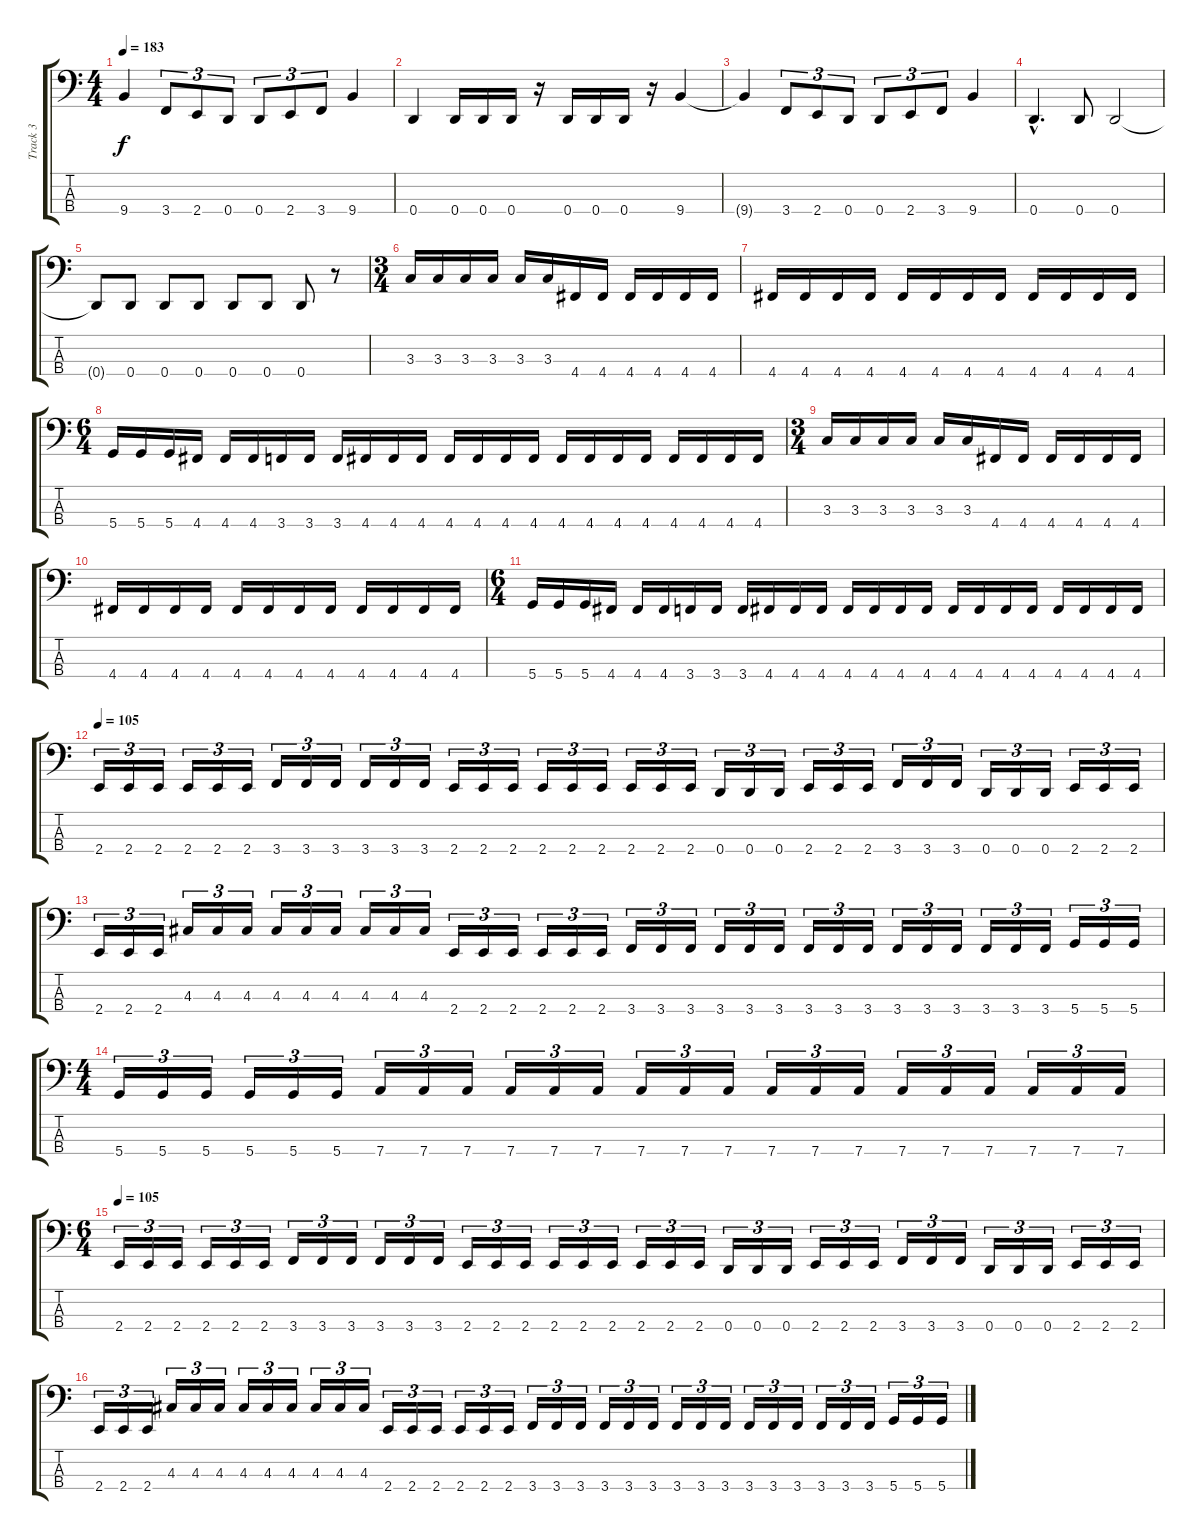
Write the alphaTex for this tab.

\track ("Track 3" "Track 3") {instrument electricbassfinger}
\staff {score tabs}
\tuning (G2 D2 A1 D1) {hide}
\ts (4 4)
\tempo 183
\clef f4
\ks c
9.4{t}.4{dy f} 3.4.8{tu (3 2)} 2.4.8{tu (3 2)} 0.4.8{tu (3 2)} 0.4.8{tu (3 2)} 2.4.8{tu (3 2)} 3.4.8{tu (3 2)} 9.4.4 |
0.4.4 0.4.16 0.4.16 0.4.16 r.16 0.4.16 0.4.16 0.4.16 r.16 9.4.4 |
9.4{t}.4 3.4.8{tu (3 2)} 2.4.8{tu (3 2)} 0.4.8{tu (3 2)} 0.4.8{tu (3 2)} 2.4.8{tu (3 2)} 3.4.8{tu (3 2)} 9.4.4 |
0.4{hac}.4{d} 0.4.8 0.4.2 |
0.4{t}.8 0.4.8 0.4.8 0.4.8 0.4.8 0.4.8 0.4.8 r.8 |
\ts (3 4)
3.3.16 3.3.16 3.3.16 3.3.16 3.3.16 3.3.16 4.4.16 4.4.16 4.4.16 4.4.16 4.4.16 4.4.16 |
4.4.16 4.4.16 4.4.16 4.4.16 4.4.16 4.4.16 4.4.16 4.4.16 4.4.16 4.4.16 4.4.16 4.4.16 |
\ts (6 4)
5.4.16 5.4.16 5.4.16 4.4.16 4.4.16 4.4.16 3.4.16 3.4.16 3.4.16 4.4.16 4.4.16 4.4.16 4.4.16 4.4.16 4.4.16 4.4.16 4.4.16 4.4.16 4.4.16 4.4.16 4.4.16 4.4.16 4.4.16 4.4.16 |
\ts (3 4)
3.3.16 3.3.16 3.3.16 3.3.16 3.3.16 3.3.16 4.4.16 4.4.16 4.4.16 4.4.16 4.4.16 4.4.16 |
4.4.16 4.4.16 4.4.16 4.4.16 4.4.16 4.4.16 4.4.16 4.4.16 4.4.16 4.4.16 4.4.16 4.4.16 |
\ts (6 4)
5.4.16 5.4.16 5.4.16 4.4.16 4.4.16 4.4.16 3.4.16 3.4.16 3.4.16 4.4.16 4.4.16 4.4.16 4.4.16 4.4.16 4.4.16 4.4.16 4.4.16 4.4.16 4.4.16 4.4.16 4.4.16 4.4.16 4.4.16 4.4.16 |
\tempo 105
2.4.16{tu (3 2)} 2.4.16{tu (3 2)} 2.4.16{tu (3 2)} 2.4.16{tu (3 2)} 2.4.16{tu (3 2)} 2.4.16{tu (3 2)} 3.4.16{tu (3 2)} 3.4.16{tu (3 2)} 3.4.16{tu (3 2)} 3.4.16{tu (3 2)} 3.4.16{tu (3 2)} 3.4.16{tu (3 2)} 2.4.16{tu (3 2)} 2.4.16{tu (3 2)} 2.4.16{tu (3 2)} 2.4.16{tu (3 2)} 2.4.16{tu (3 2)} 2.4.16{tu (3 2)} 2.4.16{tu (3 2)} 2.4.16{tu (3 2)} 2.4.16{tu (3 2)} 0.4.16{tu (3 2)} 0.4.16{tu (3 2)} 0.4.16{tu (3 2)} 2.4.16{tu (3 2)} 2.4.16{tu (3 2)} 2.4.16{tu (3 2)} 3.4.16{tu (3 2)} 3.4.16{tu (3 2)} 3.4.16{tu (3 2)} 0.4.16{tu (3 2)} 0.4.16{tu (3 2)} 0.4.16{tu (3 2)} 2.4.16{tu (3 2)} 2.4.16{tu (3 2)} 2.4.16{tu (3 2)} |
2.4.16{tu (3 2)} 2.4.16{tu (3 2)} 2.4.16{tu (3 2)} 4.3.16{tu (3 2)} 4.3.16{tu (3 2)} 4.3.16{tu (3 2)} 4.3.16{tu (3 2)} 4.3.16{tu (3 2)} 4.3.16{tu (3 2)} 4.3.16{tu (3 2)} 4.3.16{tu (3 2)} 4.3.16{tu (3 2)} 2.4.16{tu (3 2)} 2.4.16{tu (3 2)} 2.4.16{tu (3 2)} 2.4.16{tu (3 2)} 2.4.16{tu (3 2)} 2.4.16{tu (3 2)} 3.4.16{tu (3 2)} 3.4.16{tu (3 2)} 3.4.16{tu (3 2)} 3.4.16{tu (3 2)} 3.4.16{tu (3 2)} 3.4.16{tu (3 2)} 3.4.16{tu (3 2)} 3.4.16{tu (3 2)} 3.4.16{tu (3 2)} 3.4.16{tu (3 2)} 3.4.16{tu (3 2)} 3.4.16{tu (3 2)} 3.4.16{tu (3 2)} 3.4.16{tu (3 2)} 3.4.16{tu (3 2)} 5.4.16{tu (3 2)} 5.4.16{tu (3 2)} 5.4.16{tu (3 2)} |
\ts (4 4)
5.4.16{tu (3 2)} 5.4.16{tu (3 2)} 5.4.16{tu (3 2)} 5.4.16{tu (3 2)} 5.4.16{tu (3 2)} 5.4.16{tu (3 2)} 7.4.16{tu (3 2)} 7.4.16{tu (3 2)} 7.4.16{tu (3 2)} 7.4.16{tu (3 2)} 7.4.16{tu (3 2)} 7.4.16{tu (3 2)} 7.4.16{tu (3 2)} 7.4.16{tu (3 2)} 7.4.16{tu (3 2)} 7.4.16{tu (3 2)} 7.4.16{tu (3 2)} 7.4.16{tu (3 2)} 7.4.16{tu (3 2)} 7.4.16{tu (3 2)} 7.4.16{tu (3 2)} 7.4.16{tu (3 2)} 7.4.16{tu (3 2)} 7.4.16{tu (3 2)} |
\ts (6 4)
\tempo 105
2.4.16{tu (3 2)} 2.4.16{tu (3 2)} 2.4.16{tu (3 2)} 2.4.16{tu (3 2)} 2.4.16{tu (3 2)} 2.4.16{tu (3 2)} 3.4.16{tu (3 2)} 3.4.16{tu (3 2)} 3.4.16{tu (3 2)} 3.4.16{tu (3 2)} 3.4.16{tu (3 2)} 3.4.16{tu (3 2)} 2.4.16{tu (3 2)} 2.4.16{tu (3 2)} 2.4.16{tu (3 2)} 2.4.16{tu (3 2)} 2.4.16{tu (3 2)} 2.4.16{tu (3 2)} 2.4.16{tu (3 2)} 2.4.16{tu (3 2)} 2.4.16{tu (3 2)} 0.4.16{tu (3 2)} 0.4.16{tu (3 2)} 0.4.16{tu (3 2)} 2.4.16{tu (3 2)} 2.4.16{tu (3 2)} 2.4.16{tu (3 2)} 3.4.16{tu (3 2)} 3.4.16{tu (3 2)} 3.4.16{tu (3 2)} 0.4.16{tu (3 2)} 0.4.16{tu (3 2)} 0.4.16{tu (3 2)} 2.4.16{tu (3 2)} 2.4.16{tu (3 2)} 2.4.16{tu (3 2)} |
2.4.16{tu (3 2)} 2.4.16{tu (3 2)} 2.4.16{tu (3 2)} 4.3.16{tu (3 2)} 4.3.16{tu (3 2)} 4.3.16{tu (3 2)} 4.3.16{tu (3 2)} 4.3.16{tu (3 2)} 4.3.16{tu (3 2)} 4.3.16{tu (3 2)} 4.3.16{tu (3 2)} 4.3.16{tu (3 2)} 2.4.16{tu (3 2)} 2.4.16{tu (3 2)} 2.4.16{tu (3 2)} 2.4.16{tu (3 2)} 2.4.16{tu (3 2)} 2.4.16{tu (3 2)} 3.4.16{tu (3 2)} 3.4.16{tu (3 2)} 3.4.16{tu (3 2)} 3.4.16{tu (3 2)} 3.4.16{tu (3 2)} 3.4.16{tu (3 2)} 3.4.16{tu (3 2)} 3.4.16{tu (3 2)} 3.4.16{tu (3 2)} 3.4.16{tu (3 2)} 3.4.16{tu (3 2)} 3.4.16{tu (3 2)} 3.4.16{tu (3 2)} 3.4.16{tu (3 2)} 3.4.16{tu (3 2)} 5.4.16{tu (3 2)} 5.4.16{tu (3 2)} 5.4.16{tu (3 2)}
